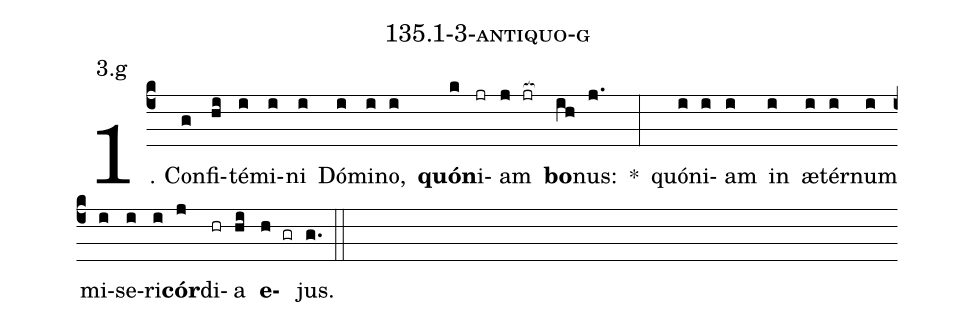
name: 135.1-3-antiquo-g;
annotation: 3.g;
%%
(c4)1. Con(g)fi(hi)té(i)mi(i)ni(i) Dó(i)mi(i)no,(i) <b>quón</b>(k)i(jr)am(j jr[ocb:1{]) <b>bo</b>(ih[ocb:0}])nus:(j.) *(:) quón(i)i(i)am(i) in(i) æ(i)tér(i)num(i) mi(i)se(i)ri(i)<b>cór</b>(j)di(hr)a(hi) <b>e</b>(h gr)jus.(g.) (::)
